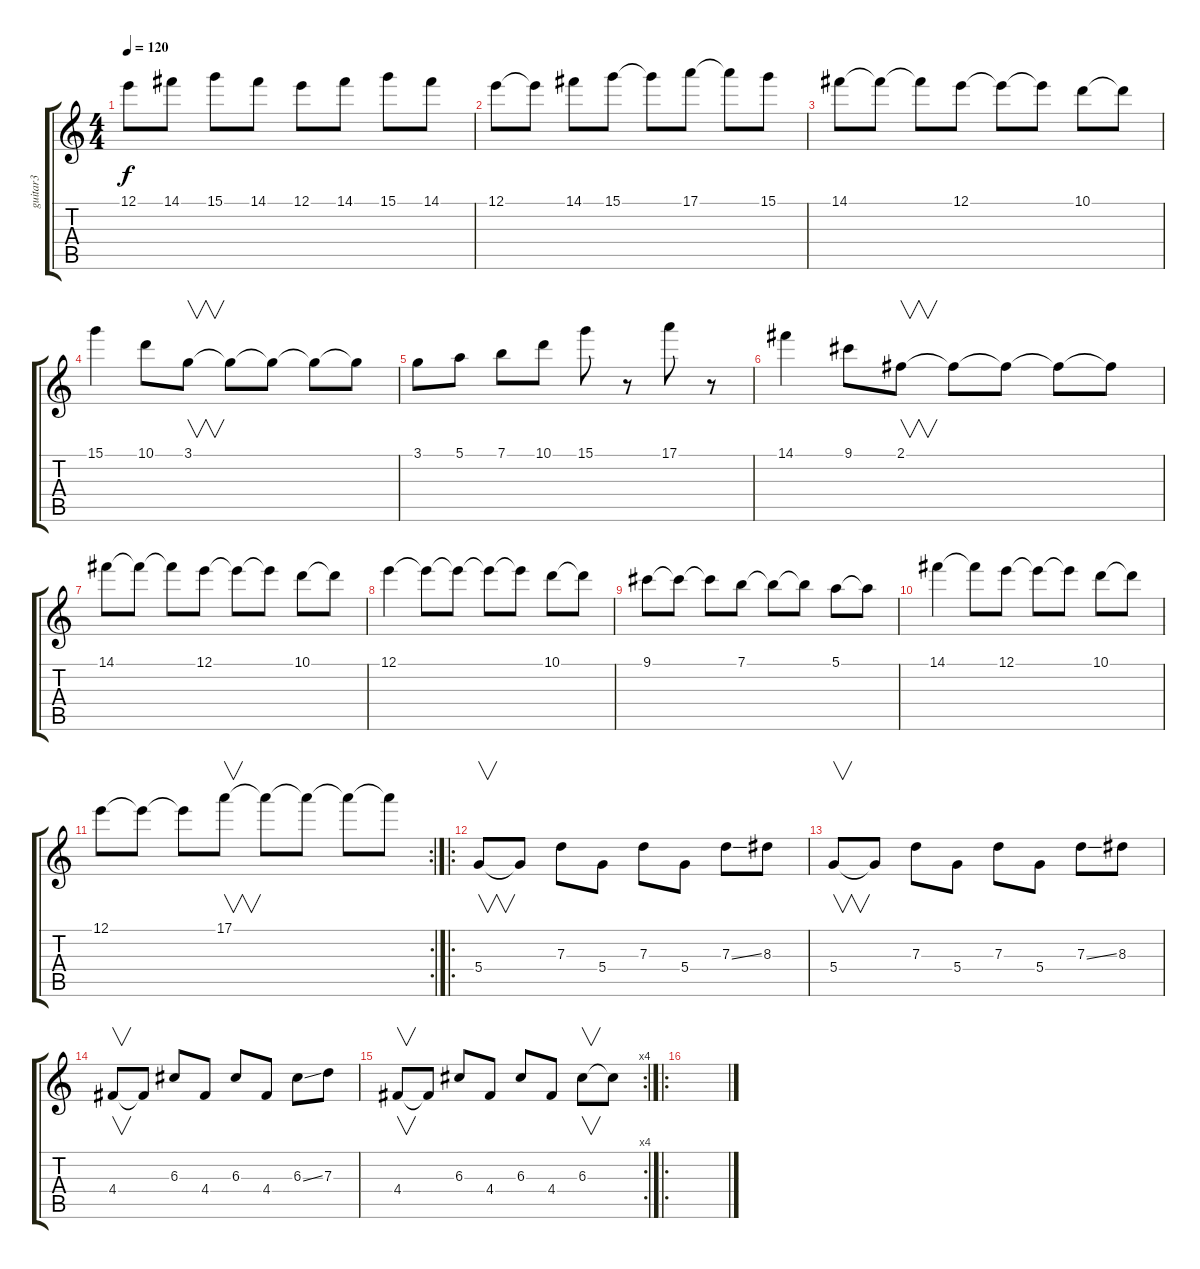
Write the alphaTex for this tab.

\track ("guitar3" "guitar3") {instrument electricguitarjazz}
\staff {score tabs}
\tuning (E4 B3 G3 D3 A2 E2) {hide}
\ts (4 4)
\tempo 120
\clef g2
\ks c
12.1.8{dy f} 14.1.8 15.1.8 14.1.8 12.1.8 14.1.8 15.1.8 14.1.8 |
12.1.8 12.1{t}.8 14.1.8 15.1.8 15.1{t}.8 17.1.8 17.1{t}.8 15.1.8 |
14.1.8 14.1{t}.8 14.1{t}.8 12.1.8 12.1{t}.8 12.1{t}.8 10.1.8 10.1{t}.8 |
15.1.4{instrument overdrivenguitar} 10.1.8 3.1.8{v} 3.1{t}.8 3.1{t}.8 3.1{t}.8 3.1{t}.8 |
3.1.8 5.1.8 7.1.8 10.1.8 15.1.8 r.8 17.1.8 r.8 |
14.1.4{instrument overdrivenguitar} 9.1.8 2.1.8{v} 2.1{t}.8 2.1{t}.8 2.1{t}.8 2.1{t}.8 |
14.1.8 14.1{t}.8 14.1{t}.8 12.1.8 12.1{t}.8 12.1{t}.8 10.1.8 10.1{t}.8 |
12.1.4 12.1{t}.8 12.1{t}.8 12.1{t}.8 12.1{t}.8 10.1.8 10.1{t}.8 |
9.1.8 9.1{t}.8 9.1{t}.8 7.1.8 7.1{t}.8 7.1{t}.8 5.1.8 5.1{t}.8 |
14.1.4 14.1{t}.8 12.1.8 12.1{t}.8 12.1{t}.8 10.1.8 10.1{t}.8 |
\rc 2
12.1.8 12.1{t}.8 12.1{t}.8 17.1.8{v} 17.1{t}.8 17.1{t}.8 17.1{t}.8 17.1{t}.8 |
\ro
5.4.8{v volume 9 balance 16 instrument overdrivenguitar} 5.4{t}.8 7.3.8 5.4.8 7.3.8 5.4.8 7.3{ss}.8 8.3.8 |
5.4.8{v} 5.4{t}.8 7.3.8 5.4.8 7.3.8 5.4.8 7.3{ss}.8 8.3.8 |
4.4.8{v} 4.4{t}.8 6.3.8 4.4.8 6.3.8 4.4.8 6.3{ss}.8 7.3.8 |
\rc 4
4.4.8{v} 4.4{t}.8 6.3.8 4.4.8 6.3.8 4.4.8 6.3.8{v} 6.3{t}.8 |
\ro
